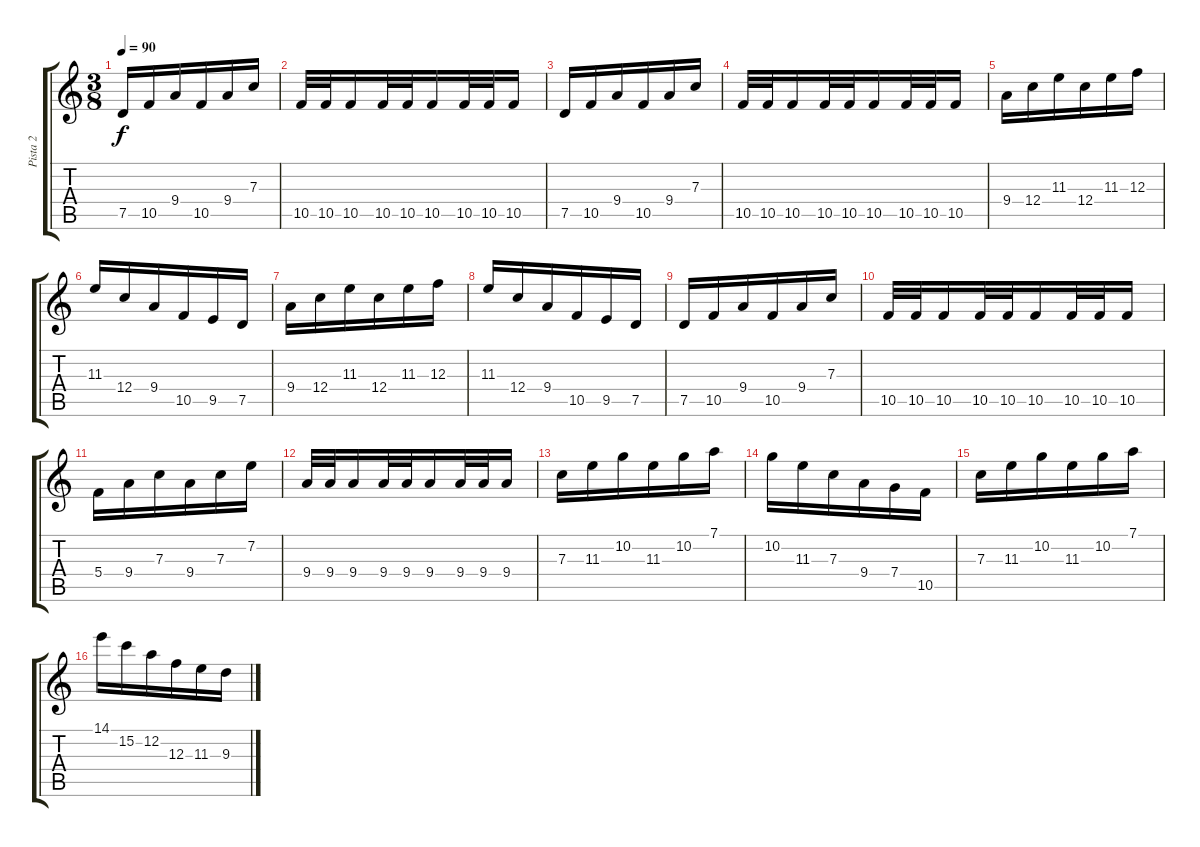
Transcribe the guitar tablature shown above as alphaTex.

\track ("Pista 2" "Pista 2") {instrument overdrivenguitar}
\staff {score tabs}
\tuning (D4 A3 F3 C3 G2 C2) {hide}
\ts (3 8)
\tempo 90
\clef g2
\ks c
7.5.16{dy f instrument electricguitarjazz} 10.5.16 9.4.16 10.5.16 9.4.16 7.3.16 |
10.5.32 10.5.32 10.5.16 10.5.32 10.5.32 10.5.16 10.5.32 10.5.32 10.5.16 |
7.5.16 10.5.16 9.4.16 10.5.16 9.4.16 7.3.16 |
10.5.32 10.5.32 10.5.16 10.5.32 10.5.32 10.5.16 10.5.32 10.5.32 10.5.16 |
9.4.16 12.4.16 11.3.16 12.4.16 11.3.16 12.3.16 |
11.3.16 12.4.16 9.4.16 10.5.16 9.5.16 7.5.16 |
9.4.16 12.4.16 11.3.16 12.4.16 11.3.16 12.3.16 |
11.3.16 12.4.16 9.4.16 10.5.16 9.5.16 7.5.16 |
7.5.16 10.5.16 9.4.16 10.5.16 9.4.16 7.3.16 |
10.5.32 10.5.32 10.5.16 10.5.32 10.5.32 10.5.16 10.5.32 10.5.32 10.5.16 |
5.4.16 9.4.16 7.3.16 9.4.16 7.3.16 7.2.16 |
9.4.32 9.4.32 9.4.16 9.4.32 9.4.32 9.4.16 9.4.32 9.4.32 9.4.16 |
7.3.16 11.3.16 10.2.16 11.3.16 10.2.16 7.1.16 |
10.2.16 11.3.16 7.3.16 9.4.16 7.4.16 10.5.16 |
7.3.16 11.3.16 10.2.16 11.3.16 10.2.16 7.1.16 |
14.1.16{instrument distortionguitar} 15.2.16 12.2.16 12.3.16 11.3.16 9.3.16
